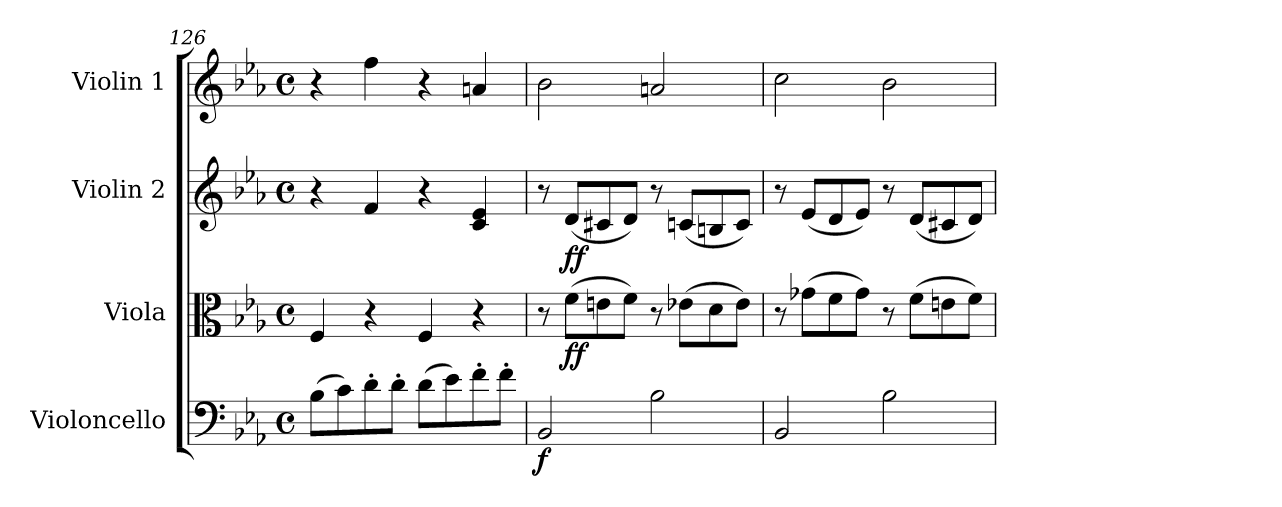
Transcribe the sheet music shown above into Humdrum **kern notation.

**kern	**dynam	**kern	**dynam	**kern	**dynam	**kern	**dynam
*part4	*part4	*part3	*part3	*part2	*part2	*part1	*part1
*staff4	*staff4	*staff3	*staff3	*staff2	*staff2	*staff1	*staff1
*I"Violoncello	*	*I"Viola	*	*I"Violin 2	*	*I"Violin 1	*
*I'Vc	*	*I'Vla	*	*I'Vln	*	*I'Vln	*
*clefF4	*	*clefC3	*	*clefG2	*	*clefG2	*
*k[b-e-a-]	*	*k[b-e-a-]	*	*k[b-e-a-]	*	*k[b-e-a-]	*
*M4/4	*	*M4/4	*	*M4/4	*	*M4/4	*
*met(c)	*	*met(c)	*	*met(c)	*	*met(c)	*
=126	=126	=126	=126	=126	=126	=126	=126
(8B-\L	.	4F/	.	4r	.	4r	.
8c\)	.	.	.	.	.	.	.
8d'\	.	4r	.	4f/	.	4ff\	.
8d'\J	.	.	.	.	.	.	.
(8d\L	.	4F/	.	4r	.	4r	.
8e-\)	.	.	.	.	.	.	.
8f'\	.	4r	.	4c/ 4e-/	.	4an/	.
8f'\J	.	.	.	.	.	.	.
=127	=127	=127	=127	=127	=127	=127	=127
!	!LO:DY:b	!	!	!	!	!	!LO:DY:b
!	!	!	!	!	!	!	!LO:DY:n=1:b
2BB-/	f	8r	.	8r	.	2b-\	ff other-dynamics
!	!	!	!LO:DY:b	!	!LO:DY:b	!	!
.	.	(8f\L	ff	(8d/L	ff	.	.
.	.	8en\	.	8c#X/	.	.	.
.	.	8f\J)	.	8d/J)	.	.	.
2B-\	.	8r	.	8r	.	2an/	.
.	.	(8e-X\L	.	(8cn/L	.	.	.
.	.	8d\	.	8Bn/	.	.	.
.	.	8e-\J)	.	8c/J)	.	.	.
!!LO:LB:g=z
=128	=128	=128	=128	=128	=128	=128	=128
2BB-/	.	8r	.	8r	.	2cc\	.
.	.	(8g-X\L	.	(8e-/L	.	.	.
.	.	8f\	.	8d/	.	.	.
.	.	8g-\J)	.	8e-/J)	.	.	.
2B-\	.	8r	.	8r	.	2b-\	.
.	.	(8f\L	.	(8d/L	.	.	.
.	.	8en\	.	8c#X/	.	.	.
.	.	8f\J)	.	8d/J)	.	.	.
=	=	=	=	=	=	=	=
*-	*-	*-	*-	*-	*-	*-	*-
